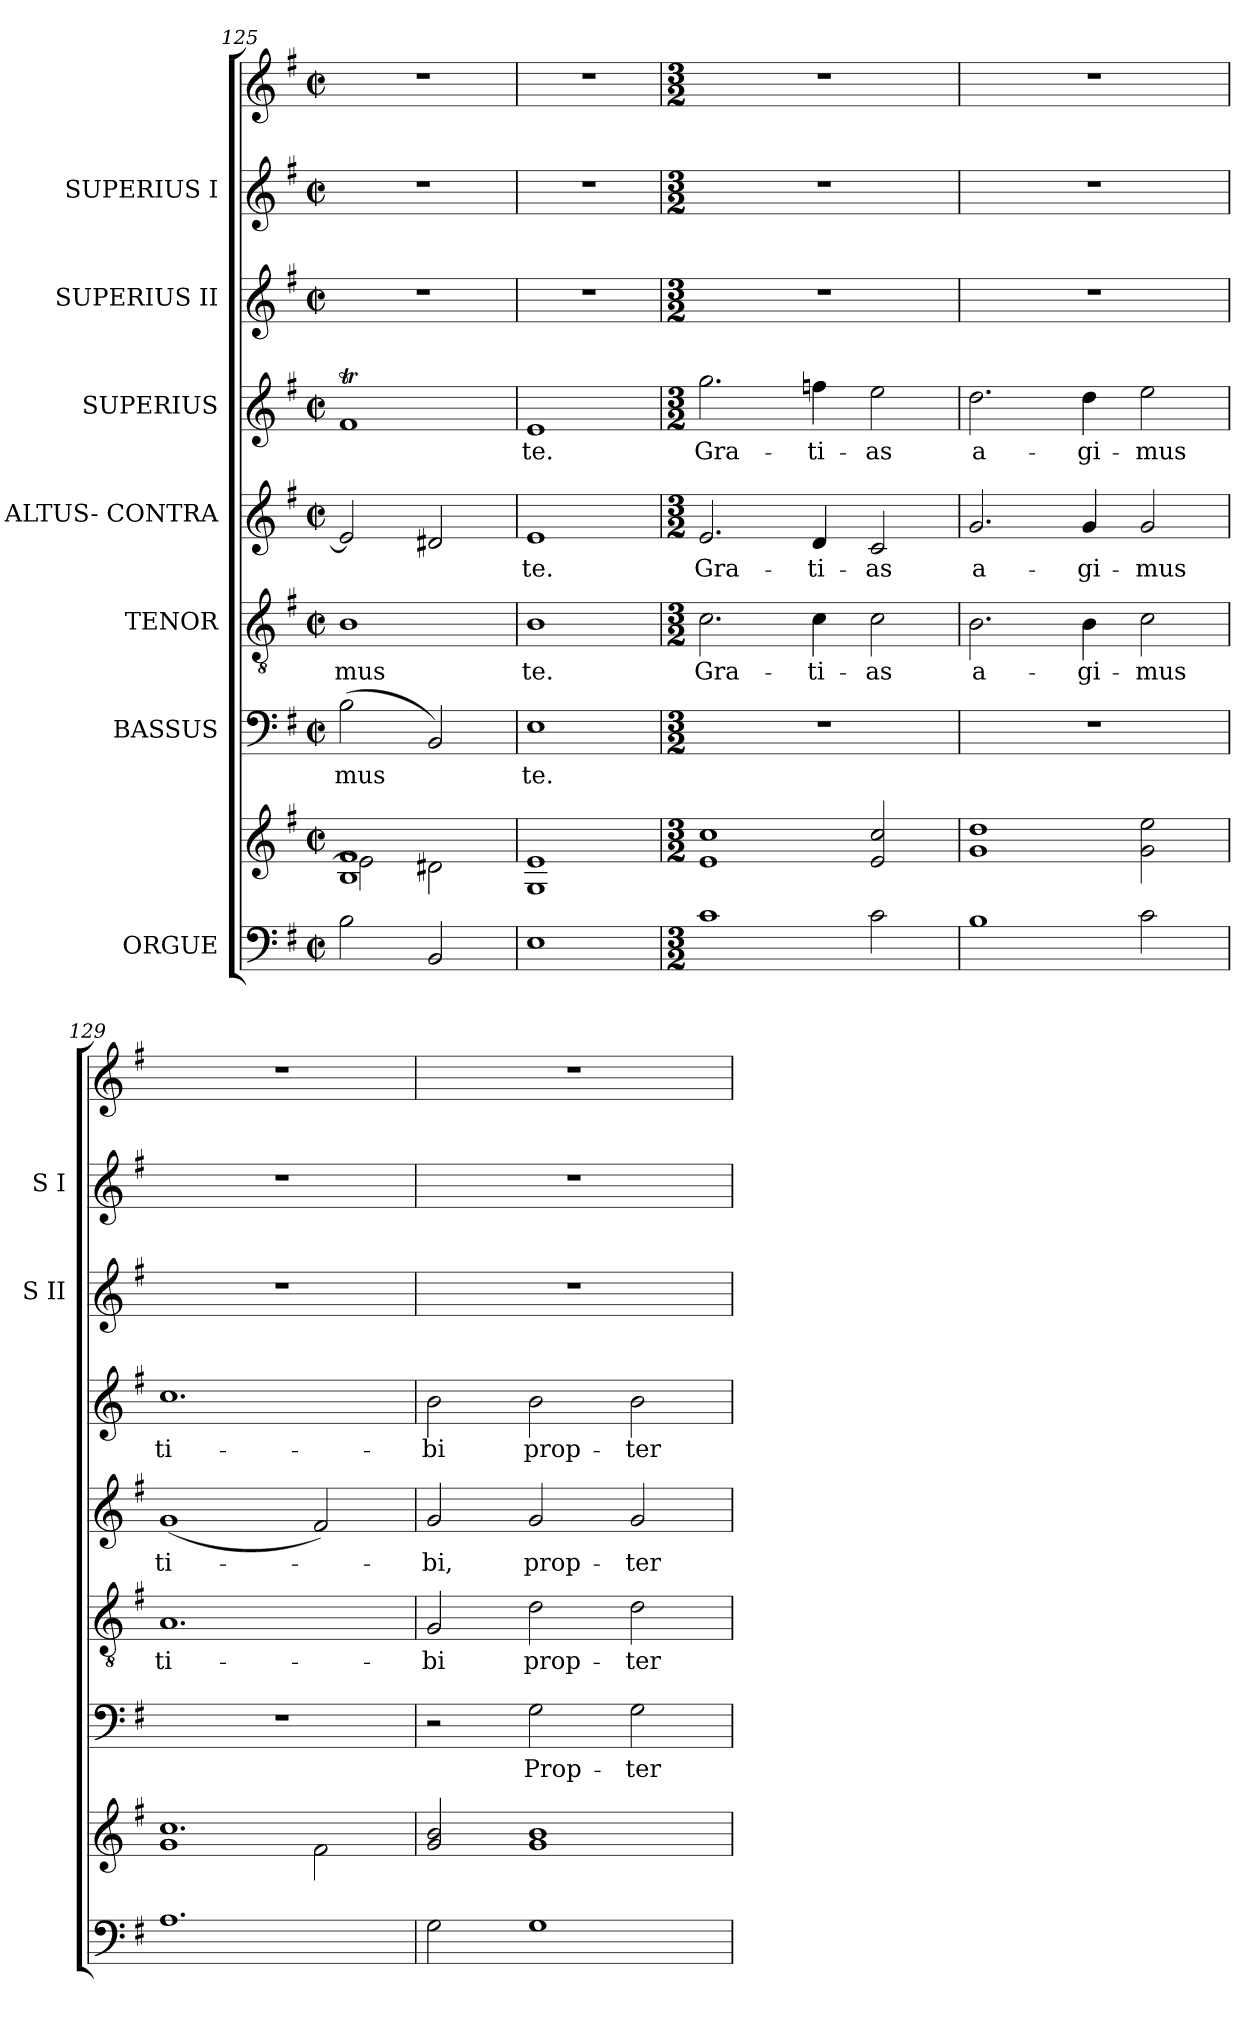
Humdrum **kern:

**kern	**kern	**kern	**text	**kern	**text	**kern	**text	**kern	**text	**kern	**kern	**kern
*part8	*part8	*part7	*part7	*part6	*part6	*part5	*part5	*part4	*part4	*part3	*part2	*part1
*staff9	*staff8	*staff7	*staff7	*staff6	*staff6	*staff5	*staff5	*staff4	*staff4	*staff3	*staff2	*staff1
*I"ORGUE	*	*I"BASSUS	*	*I"TENOR	*	*I"ALTUS- CONTRA	*	*I"SUPERIUS	*	*I"SUPERIUS II	*I"SUPERIUS I	*
*	*	*	*	*	*	*	*	*	*	*I'S II	*I'S I	*
!!LO:LB:g=z
*clefF4	*clefG2	*clefF4	*	*clefGv2	*	*clefG2	*	*clefG2	*	*clefG2	*clefG2	*clefG2
*k[f#]	*k[f#]	*k[f#]	*	*k[f#]	*	*k[f#]	*	*k[f#]	*	*k[f#]	*k[f#]	*k[f#]
*e:	*e:	*e:	*	*e:	*	*e:	*	*e:	*	*e:	*e:	*e:
*M2/2	*M2/2	*M2/2	*	*M2/2	*	*M2/2	*	*M2/2	*	*M2/2	*M2/2	*M2/2
*met(c|)	*met(c|)	*met(c|)	*	*met(c|)	*	*met(c|)	*	*met(c|)	*	*met(c|)	*met(c|)	*met(c|)
=125	=125	=125	=125	=125	=125	=125	=125	=125	=125	=125	=125	=125
*	*^	*	*	*	*	*	*	*	*	*	*	*
!	!	!	!	!LO:LY:b	!	!LO:LY:b	!	!	!	!	!	!	!
2B\	1B 1f#	2e\]	(>2B\	-mus	1B	-mus	2e/]	.	1f#t	.	1r	1r	1r
2BB/	.	2d#X\	2BB/)	.	.	.	2d#X/	.	.	.	.	.	.
=126	=126	=126	=126	=126	=126	=126	=126	=126	=126	=126	=126	=126	=126
!	!	!	!	!LO:LY:b	!	!LO:LY:b	!	!LO:LY:b	!	!LO:LY:b	!	!	!
*	*v	*v	*	*	*	*	*	*	*	*	*	*	*
1E	1G 1e	1E	te.	1B	te.	1e	te.	1e	te.	1r	1r	1r
=127	=127	=127	=127	=127	=127	=127	=127	=127	=127	=127	=127	=127
*M3/2	*M3/2	*M3/2	*	*M3/2	*	*M3/2	*	*M3/2	*	*M3/2	*M3/2	*M3/2
!	!	!	!	!	!LO:LY:b	!	!LO:LY:b	!	!LO:LY:b	!	!	!
1c	1e 1cc	1.r	.	2.c\	Gra-	2.e/	Gra-	2.gg\	Gra-	1.r	1.r	1.r
!	!	!	!	!	!LO:LY:b	!	!LO:LY:b	!	!LO:LY:b	!	!	!
.	.	.	.	4c\	-ti-	4d/	-ti-	4ffn\	-ti-	.	.	.
!	!	!	!	!	!LO:LY:b	!	!LO:LY:b	!	!LO:LY:b	!	!	!
2c\	2e/ 2cc/	.	.	2c\	-as	2c/	-as	2ee\	-as	.	.	.
=128	=128	=128	=128	=128	=128	=128	=128	=128	=128	=128	=128	=128
!	!	!	!	!	!LO:LY:b	!	!LO:LY:b	!	!LO:LY:b	!	!	!
1B	1g 1dd	1.r	.	2.B\	a-	2.g/	a-	2.dd\	a-	1.r	1.r	1.r
!	!	!	!	!	!LO:LY:b	!	!LO:LY:b	!	!LO:LY:b	!	!	!
.	.	.	.	4B\	-gi-	4g/	-gi-	4dd\	-gi-	.	.	.
!	!	!	!	!	!LO:LY:b	!	!LO:LY:b	!	!LO:LY:b	!	!	!
2c\	2g\ 2ee\	.	.	2c\	-mus	2g/	-mus	2ee\	-mus	.	.	.
=129	=129	=129	=129	=129	=129	=129	=129	=129	=129	=129	=129	=129
*	*^	*	*	*	*	*	*	*	*	*	*	*
!	!	!	!	!	!	!LO:LY:b	!	!LO:LY:b	!	!LO:LY:b	!	!	!
1.A	1.cc	1g	1.r	.	1.A	ti-	(<1g	ti-	1.cc	ti-	1.r	1.r	1.r
.	.	2f#\	.	.	.	.	2f#/)	.	.	.	.	.	.
!!LO:PB:g=z
=130	=130	=130	=130	=130	=130	=130	=130	=130	=130	=130	=130	=130	=130
!	!	!	!	!	!	!LO:LY:b	!	!LO:LY:b	!	!LO:LY:b	!	!	!
*	*v	*v	*	*	*	*	*	*	*	*	*	*	*
2G\	2g/ 2b/	2r	.	2G/	-bi	2g/	-bi,	2b\	-bi	1.r	1.r	1.r
!	!	!	!LO:LY:b	!	!LO:LY:b	!	!LO:LY:b	!	!LO:LY:b	!	!	!
1G	1g 1b	2G\	Prop-	2d\	prop-	2g/	prop-	2b\	prop-	.	.	.
!	!	!	!LO:LY:b	!	!LO:LY:b	!	!LO:LY:b	!	!LO:LY:b	!	!	!
.	.	2G\	-ter	2d\	-ter	2g/	-ter-	2b\	-ter	.	.	.
=	=	=	=	=	=	=	=	=	=	=	=	=
*-	*-	*-	*-	*-	*-	*-	*-	*-	*-	*-	*-	*-
